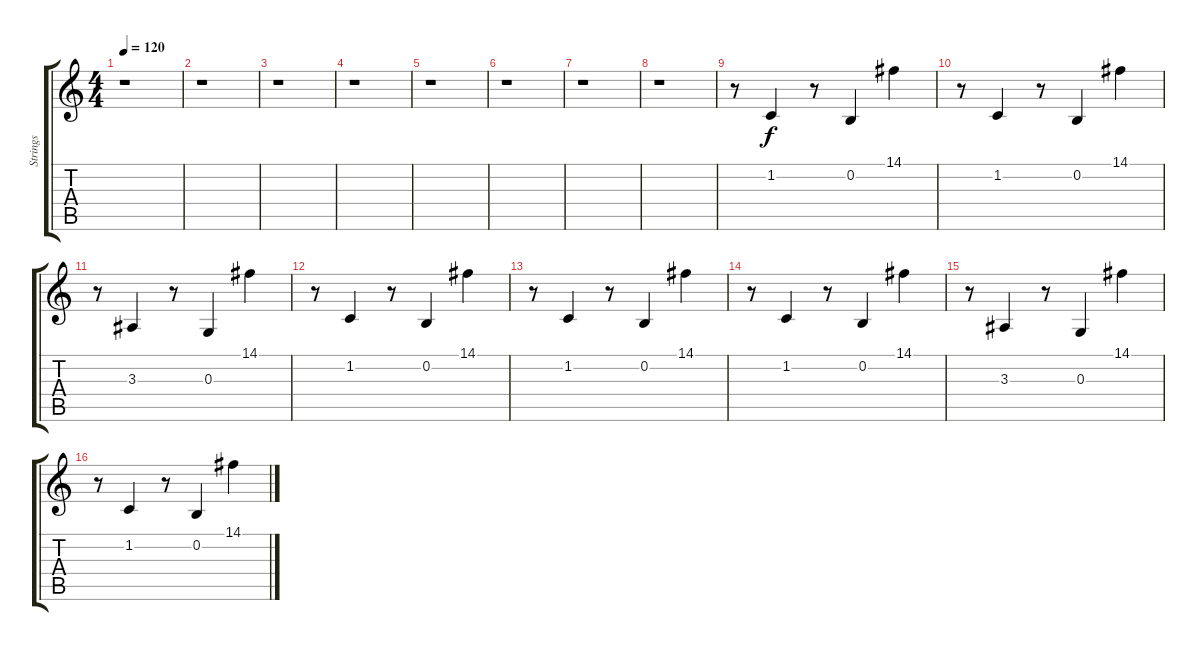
\track ("Strings" "Strings") {instrument stringensemble1}
\staff {score tabs}
\tuning (E4 B3 G3 D3 A2 E2) {hide}
\ts (4 4)
\tempo 120
\clef g2
\ks c
r.1{dy f instrument stringensemble1} |
r.1 |
r.1 |
r.1 |
r.1 |
r.1 |
r.1 |
r.1 |
r.8 1.2.4 r.8 0.2.4 14.1.4 |
r.8 1.2.4 r.8 0.2.4 14.1.4 |
r.8 3.3.4 r.8 0.3.4 14.1.4 |
r.8 1.2.4 r.8 0.2.4 14.1.4 |
r.8 1.2.4 r.8 0.2.4 14.1.4 |
r.8 1.2.4 r.8 0.2.4 14.1.4 |
r.8 3.3.4 r.8 0.3.4 14.1.4 |
r.8 1.2.4 r.8 0.2.4 14.1.4
